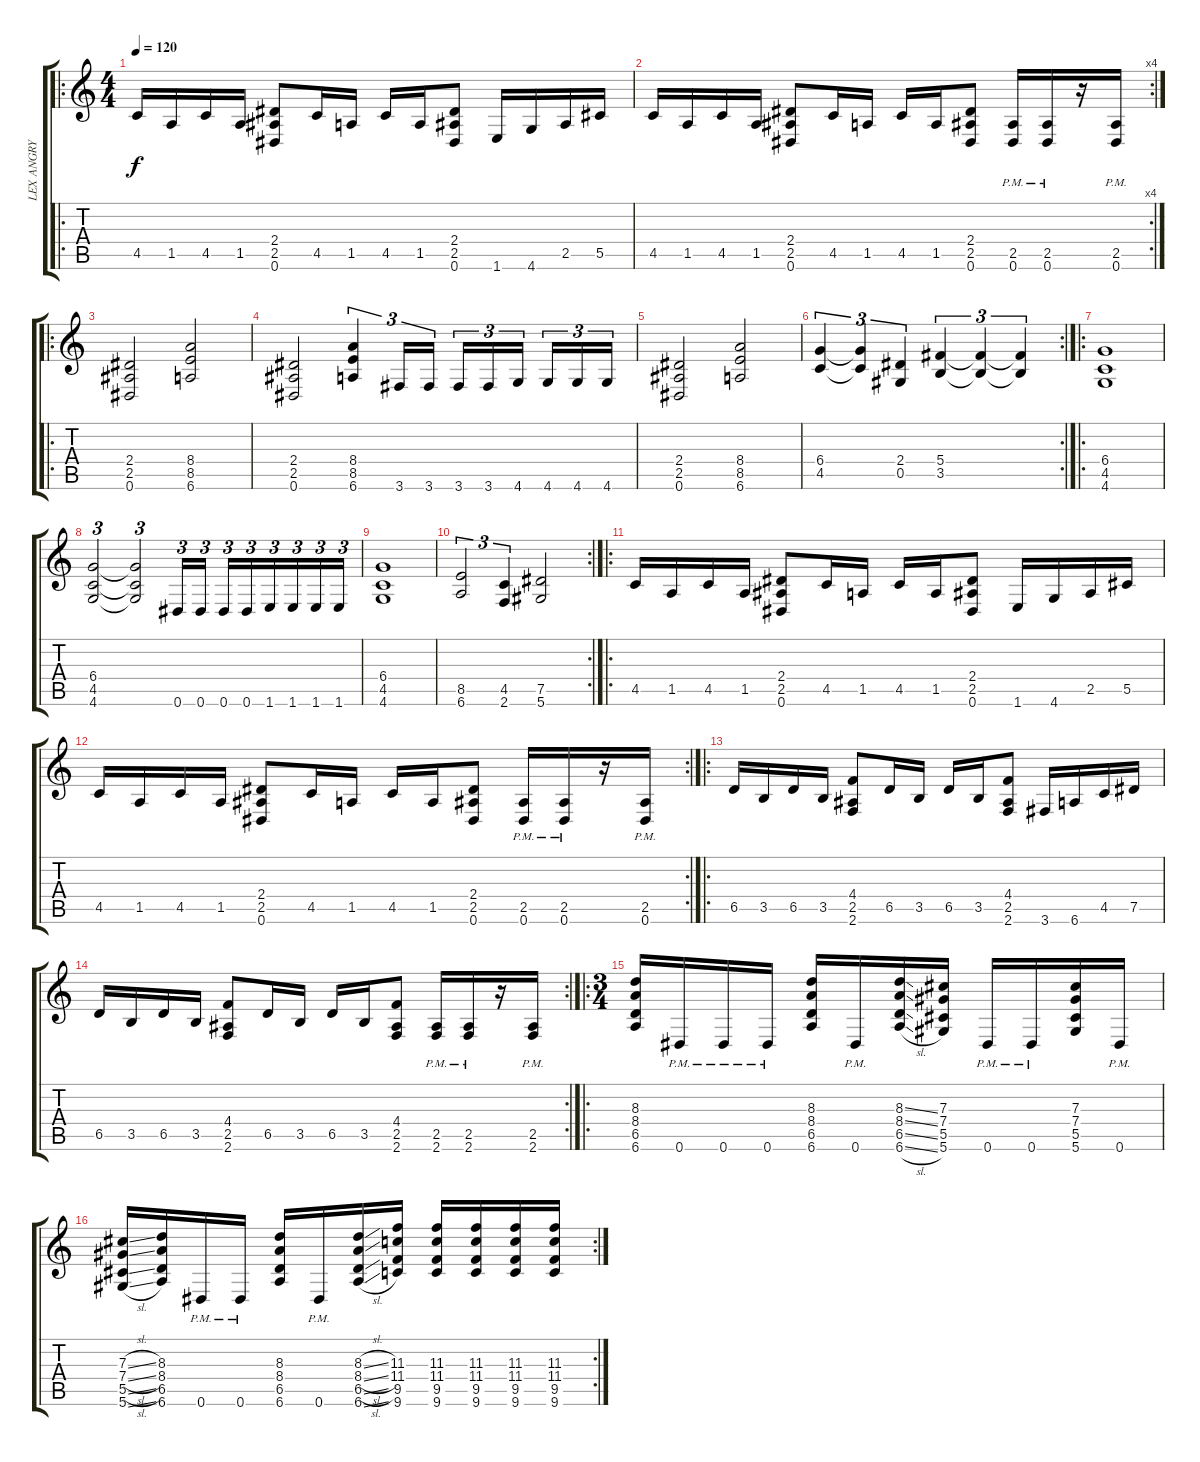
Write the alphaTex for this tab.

\track ("LEX ANGRY" "LEX ANGRY") {instrument distortionguitar}
\staff {score tabs}
\tuning (Eb4 Bb3 Gb3 Db3 Ab2 Eb2) {hide}
\ro
\ts (4 4)
\tempo 120
\clef g2
\ks c
4.5.16{dy f} 1.5.16 4.5.16 1.5.16 (2.4 2.5 0.6).8 4.5.16 1.5.16 4.5.16 1.5.16 (2.4 2.5 0.6).8 1.6.16 4.6.16 2.5.16 5.5.16 |
\rc 4
4.5.16 1.5.16 4.5.16 1.5.16 (2.4 2.5 0.6).8 4.5.16 1.5.16 4.5.16 1.5.16 (2.4 2.5 0.6).8 (2.5{pm} 0.6{pm}).16 (2.5{pm} 0.6{pm}).16 r.16 (2.5{pm} 0.6{pm}).16 |
\ro
(2.4 2.5 0.6).2 (8.4 8.5 6.6).2 |
(2.4 2.5 0.6).2 (8.4 8.5 6.6).4{tu (3 2)} 3.6.16{tu (3 2)} 3.6.16{tu (3 2)} 3.6.16{tu (3 2)} 3.6.16{tu (3 2)} 4.6.16{tu (3 2) beam splitsecondary} 4.6.16{tu (3 2)} 4.6.16{tu (3 2)} 4.6.16{tu (3 2)} |
(2.4 2.5 0.6).2 (8.4 8.5 6.6).2 |
\rc 2
(6.4 4.5).4{tu (3 2)} (6.4{t} 4.5{t}).4{tu (3 2)} (2.4 0.5).4{tu (3 2)} (5.4 3.5).4{tu (3 2)} (5.4{t} 3.5{t}).4{tu (3 2)} (5.4{t} 3.5{t}).4{tu (3 2)} |
\ro
(6.4 4.5 4.6).1 |
(6.4 4.5 4.6).2{tu (3 2)} (6.4{t} 4.5{t} 4.6{t}).2{tu (3 2)} 0.6.16{tu (3 2)} 0.6.16{tu (3 2)} 0.6.16{tu (3 2)} 0.6.16{tu (3 2)} 1.6.16{tu (3 2)} 1.6.16{tu (3 2)} 1.6.16{tu (3 2)} 1.6.16{tu (3 2)} |
(6.4 4.5 4.6).1 |
\rc 2
(8.5 6.6).2{tu (3 2)} (4.5 2.6).4{tu (3 2)} (7.5 5.6).2 |
\ro
4.5.16 1.5.16 4.5.16 1.5.16 (2.4 2.5 0.6).8 4.5.16 1.5.16 4.5.16 1.5.16 (2.4 2.5 0.6).8 1.6.16 4.6.16 2.5.16 5.5.16 |
\rc 2
4.5.16 1.5.16 4.5.16 1.5.16 (2.4 2.5 0.6).8 4.5.16 1.5.16 4.5.16 1.5.16 (2.4 2.5 0.6).8 (2.5{pm} 0.6{pm}).16 (2.5{pm} 0.6{pm}).16 r.16 (2.5{pm} 0.6{pm}).16 |
\ro
6.5.16 3.5.16 6.5.16 3.5.16 (4.4 2.5 2.6).8 6.5.16 3.5.16 6.5.16 3.5.16 (4.4 2.5 2.6).8 3.6.16 6.6.16 4.5.16 7.5.16 |
\rc 2
6.5.16 3.5.16 6.5.16 3.5.16 (4.4 2.5 2.6).8 6.5.16 3.5.16 6.5.16 3.5.16 (4.4 2.5 2.6).8 (2.5{pm} 2.6{pm}).16 (2.5{pm} 2.6{pm}).16 r.16 (2.5{pm} 2.6{pm}).16 |
\ro
\ts (3 4)
(8.3 8.4 6.5 6.6).16 0.6{pm}.16 0.6{pm}.16 0.6{pm}.16 (8.3 8.4 6.5 6.6).16 0.6{pm}.16 (8.3{ss} 8.4{ss} 6.5{ss} 6.6{sl}).16 (7.3 7.4 5.5 5.6).16 0.6{pm}.16 0.6{pm}.16 (7.3 7.4 5.5 5.6).16 0.6{pm}.16 |
\rc 2
(7.3{sl} 7.4{sl} 5.5{sl} 5.6{sl}).16 (8.3 8.4 6.5 6.6).16 0.6{pm}.16 0.6{pm}.16 (8.3 8.4 6.5 6.6).16 0.6{pm}.16 (8.3{sl} 8.4{sl} 6.5{sl} 6.6{sl}).16 (11.3 11.4 9.5 9.6).16 (11.3 11.4 9.5 9.6).16 (11.3 11.4 9.5 9.6).16 (11.3 11.4 9.5 9.6).16 (11.3 11.4 9.5 9.6).16
